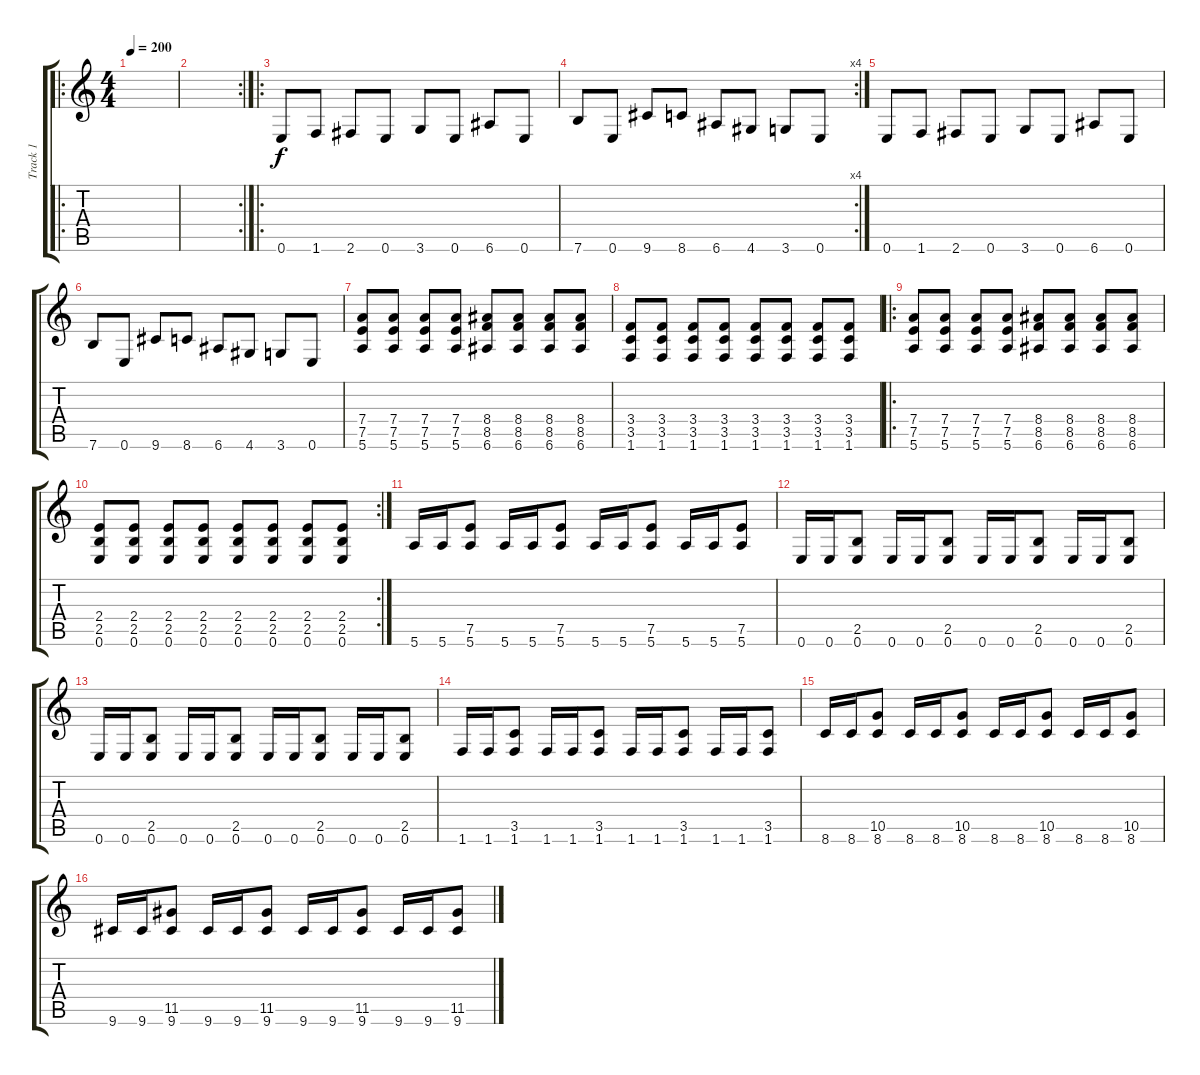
\track ("Track 1" "Track 1") {instrument distortionguitar}
\staff {score tabs}
\tuning (E4 B3 G3 D3 A2 E2) {hide}
\ro
\ts (4 4)
\tempo 200
\clef g2
\ks c
|
\rc 2
|
\ro
0.6.8 1.6.8 2.6.8 0.6.8 3.6.8 0.6.8 6.6.8 0.6.8 |
\rc 4
7.6.8 0.6.8 9.6.8 8.6.8 6.6.8 4.6.8 3.6.8 0.6.8 |
0.6.8 1.6.8 2.6.8 0.6.8 3.6.8 0.6.8 6.6.8 0.6.8 |
7.6.8 0.6.8 9.6.8 8.6.8 6.6.8 4.6.8 3.6.8 0.6.8 |
(7.4 7.5 5.6).8 (7.4 7.5 5.6).8 (7.4 7.5 5.6).8 (7.4 7.5 5.6).8 (8.4 8.5 6.6).8 (8.4 8.5 6.6).8 (8.4 8.5 6.6).8 (8.4 8.5 6.6).8 |
(3.4 3.5 1.6).8 (3.4 3.5 1.6).8 (3.4 3.5 1.6).8 (3.4 3.5 1.6).8 (3.4 3.5 1.6).8 (3.4 3.5 1.6).8 (3.4 3.5 1.6).8 (3.4 3.5 1.6).8 |
\ro
(7.4 7.5 5.6).8 (7.4 7.5 5.6).8 (7.4 7.5 5.6).8 (7.4 7.5 5.6).8 (8.4 8.5 6.6).8 (8.4 8.5 6.6).8 (8.4 8.5 6.6).8 (8.4 8.5 6.6).8 |
\rc 2
(2.4 2.5 0.6).8 (2.4 2.5 0.6).8 (2.4 2.5 0.6).8 (2.4 2.5 0.6).8 (2.4 2.5 0.6).8 (2.4 2.5 0.6).8 (2.4 2.5 0.6).8 (2.4 2.5 0.6).8 |
5.6.16 5.6.16 (7.5 5.6).8 5.6.16 5.6.16 (7.5 5.6).8 5.6.16 5.6.16 (7.5 5.6).8 5.6.16 5.6.16 (7.5 5.6).8 |
0.6.16 0.6.16 (2.5 0.6).8 0.6.16 0.6.16 (2.5 0.6).8 0.6.16 0.6.16 (2.5 0.6).8 0.6.16 0.6.16 (2.5 0.6).8 |
0.6.16 0.6.16 (2.5 0.6).8 0.6.16 0.6.16 (2.5 0.6).8 0.6.16 0.6.16 (2.5 0.6).8 0.6.16 0.6.16 (2.5 0.6).8 |
1.6.16 1.6.16 (3.5 1.6).8 1.6.16 1.6.16 (3.5 1.6).8 1.6.16 1.6.16 (3.5 1.6).8 1.6.16 1.6.16 (3.5 1.6).8 |
8.6.16 8.6.16 (10.5 8.6).8 8.6.16 8.6.16 (10.5 8.6).8 8.6.16 8.6.16 (10.5 8.6).8 8.6.16 8.6.16 (10.5 8.6).8 |
9.6.16 9.6.16 (11.5 9.6).8 9.6.16 9.6.16 (11.5 9.6).8 9.6.16 9.6.16 (11.5 9.6).8 9.6.16 9.6.16 (11.5 9.6).8
